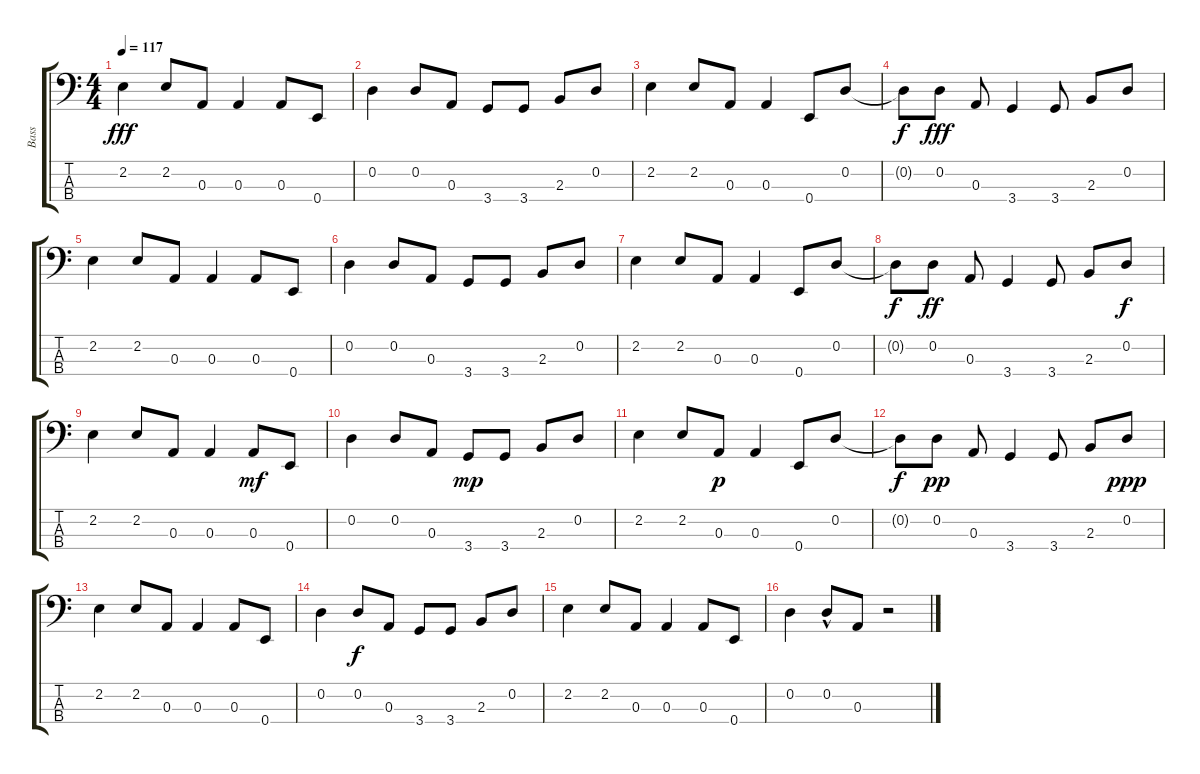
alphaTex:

\track ("Bass" "Bass") {instrument electricbasspick}
\staff {score tabs}
\tuning (G2 D2 A1 E1) {hide}
\ts (4 4)
\tempo 117
\clef f4
\ks c
2.2.4{dy fff} 2.2.8 0.3.8 0.3.4 0.3.8 0.4.8 |
0.2.4 0.2.8 0.3.8 3.4.8 3.4.8 2.3.8 0.2.8 |
2.2.4 2.2.8 0.3.8 0.3.4 0.4.8 0.2.8 |
0.2{t}.8{dy f} 0.2.8{dy fff} 0.3.8 3.4.4 3.4.8 2.3.8 0.2.8 |
2.2.4 2.2.8 0.3.8 0.3.4 0.3.8 0.4.8 |
0.2.4 0.2.8 0.3.8 3.4.8 3.4.8 2.3.8 0.2.8 |
2.2.4 2.2.8 0.3.8 0.3.4 0.4.8 0.2.8 |
0.2{t}.8{dy f} 0.2.8{dy ff} 0.3.8 3.4.4 3.4.8 2.3.8 0.2.8{dy f} |
2.2.4 2.2.8 0.3.8 0.3.4 0.3.8{dy mf} 0.4.8 |
0.2.4 0.2.8 0.3.8 3.4.8{dy mp} 3.4.8 2.3.8 0.2.8 |
2.2.4 2.2.8 0.3.8{dy p} 0.3.4 0.4.8 0.2.8 |
0.2{t}.8{dy f} 0.2.8{dy pp} 0.3.8 3.4.4 3.4.8 2.3.8 0.2.8{dy ppp} |
2.2.4 2.2.8 0.3.8 0.3.4 0.3.8 0.4.8 |
0.2.4 0.2.8{dy f} 0.3.8 3.4.8 3.4.8 2.3.8 0.2.8 |
2.2.4 2.2.8 0.3.8 0.3.4 0.3.8 0.4.8 |
0.2.4 0.2{hac}.8 0.3.8 r.2
